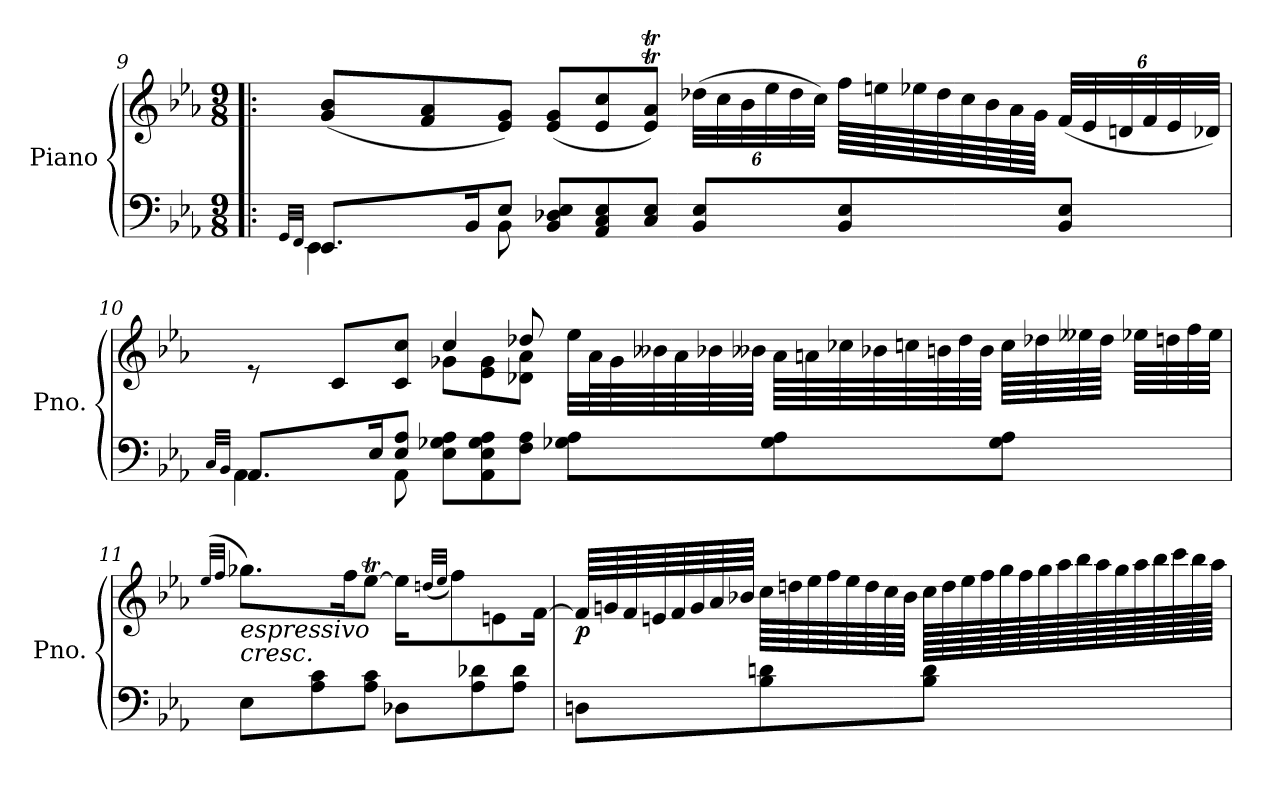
**kern	**kern	**dynam
*part1	*part1	*part1
*staff2	*staff1	*staff1/2
*I"Piano	*	*
*I'Pno.	*	*
!!LO:LB:g=z
*clefF4	*clefG2	*
*k[b-e-a-]	*k[b-e-a-]	*
*M9/8	*M9/8	*
=9!|:	=9!|:	=9!|:
32qGG/LLL	.	.
32qFF/JJJ	.	.
*^	*^	*
*	*^	*	*	*
!	!	!	!	!	!LO:DY:b
8.EE-/L	4EE-\	64GG!yy	(<8g/ 8b-/L	2rffyy	other-dynamics
.	.	64FF!yy	.	.	.
.	.	[8EE-!yy	.	.	.
.	.	.	8f/ 8a-/	.	.
.	.	32EE-!yy]	.	.	.
16BB-/K	.	4..rAyy	.	.	.
8E-/J	8BB-\	.	8e-/ 8g/J)	.	.
8BB-/ 8D-X/ 8E-/L	4ryy	.	(<8e-/ 8g/L	.	.
8AA-/ 8C/ 8E-/	.	.	8e-/ 8cc/	8ryy	.
8C/ 8E-/J	2ryy	2rAyy	8e-/T 8a-/TJ)	8e-yy	.
*	*	*	*Xbrackettup	*	*
8BB-/ 8E-/L	.	.	(>48dd-X\LLL	4rffyy	.
.	.	.	48cc\	.	.
.	.	.	48b-\	.	.
.	.	.	48ee-\	.	.
.	.	.	48dd-\	.	.
.	.	.	48cc\JJJ)	.	.
8BB-/ 8E-/	.	.	64ff\LLLL	.	.
.	.	.	64een\	.	.
.	.	.	64ee-X\	.	.
.	.	.	64dd-\	.	.
.	.	.	64cc\	.	.
.	.	.	64b-\	.	.
.	.	.	64a-\	.	.
.	.	.	64g\JJJJ	.	.
8BB-/ 8E-/J	.	.	(<48f/LLL	8rffyy	.
.	.	.	48e-/	.	.
.	.	.	48dn/	.	.
.	.	.	48f/	.	.
.	.	.	48e-/	.	.
.	.	.	48d-X/JJJ)	.	.
!!LO:LB:g=z	!!
=10	=10	=10	=10	=10	=10
32qC/LLL	.	.	.	.	.
32qBB-/JJJ	.	.	.	.	.
8.AA-/L	4AA-\	64C!yy	8re	4.ryy	.
.	.	64BB-!yy	.	.	.
.	.	[8AA-!yy	.	.	.
.	.	.	8c/L	.	.
.	.	32AA-!yy]	.	.	.
16E-/K	.	4..reyy	.	.	.
8E-/ 8A-/J	8AA-\	.	8c/ 8cc/J	.	.
8E-\ 8G-X\ 8A-\L	2.ryy	.	4cc/	8g-X\L	.
8AA-\ 8E-\ 8G-\ 8A-\	.	.	.	8e-\ 8g-\	.
8F\ 8A-\J	.	2rcyy	8dd-X/	8d-X\ 8a-\J	.
8G-X\ 8A-\L	.	.	32ee-\LLL	4ryy	.
.	.	.	64a-\L	.	.
.	.	.	64g-\	.	.
.	.	.	64b--X\	.	.
.	.	.	64a-\	.	.
.	.	.	64b-X\	.	.
.	.	.	64b--X\JJJJ	.	.
8G-\ 8A-\	.	.	64a-\LLLL	.	.
.	.	.	64an\	.	.
.	.	.	64cc-X\	.	.
.	.	.	64b-X\	.	.
.	.	.	64ccn\	.	.
.	.	.	64bn\	.	.
.	.	.	64dd-\	.	.
.	.	.	64b\JJJJ	.	.
8G-\ 8A-\J	.	.	64cc\LLLL	8ryy	.
.	.	.	64dd-X\	.	.
.	.	.	64ee--X\	.	.
.	.	.	64dd-\JJJJ	.	.
.	.	.	64ee-X\LLLL	.	.
.	.	.	64ddn\	.	.
.	.	.	64ff\	.	.
.	.	.	64ee-\JJJJ	.	.
*v	*v	*v	*	*	*
!!LO:LB:g=z	!!
=11	=11	=11	=11
.	(<32qee-/LLL	.	.
.	32qff/JJJ	.	.
!	!LO:TX:b:i:t=espressivo	!	!
!	!LO:TX:b:i:t=cresc.	!	!
8E-\L	8.gg-X\L)	64ee-!yy	.
.	.	64ff!yy	.
.	.	[8gg-!yy	.
8A-\ 8c\	.	.	.
.	.	32gg-!yy]	.
.	16ff\K	16ryy	.
8A-\ 8c\J	[8ee-T\J	2ryy	.
8D-X\L	16ee-TTT\KL]	.	.
.	(<32qddn/LLL	.	.
.	32qee-/JJJ	.	.
.	8ff\)	.	.
8A-\ 8d-X\	.	.	.
.	8en\	.	.
8A-\ 8d-\J	.	.	.
.	[16f\Jk	.	.
*	*v	*v	*
!!LO:LB:g=z
=11X2	=11X2	=11X2
!	!	!LO:DY:b
8Dn\L	64f/LLLL]	p
.	64gn/	.
.	64f/	.
.	64en/	.
.	64f/	.
.	64g/	.
.	64a-/	.
.	64b-X/JJJJ	.
8B-\ 8dn\	64cc\LLLL	.
.	64ddn\	.
.	64ee-\	.
.	64ff\	.
.	64ee-\	.
.	64dd\	.
.	64cc\	.
.	64b-\JJJJ	.
8B-\ 8d\J	128cc\LLLLL	.
.	128dd\	.
.	128ee-\	.
.	128ff\	.
.	128gg\	.
.	128ff\	.
.	128gg\	.
.	128aa-\	.
.	128bb-\	.
.	128aa-\	.
.	128gg\	.
.	128aa-\	.
.	128bb-\	.
.	128ccc\	.
.	128bb-\	.
.	128aa-\JJJJJ	.
=	=	=
*-	*-	*-
